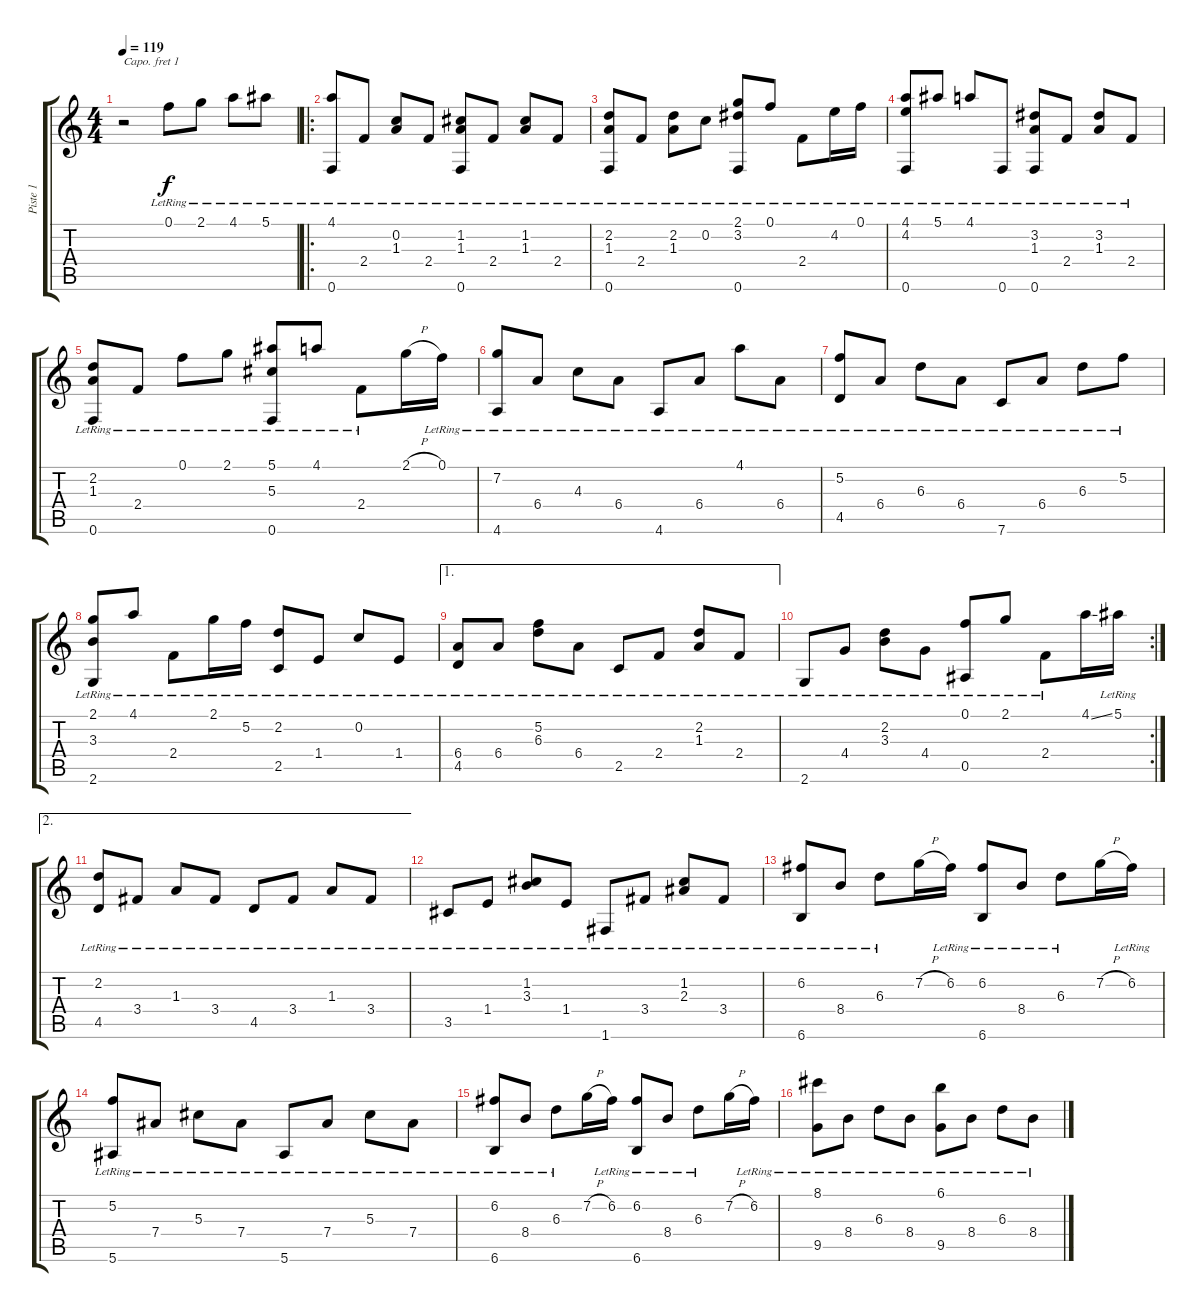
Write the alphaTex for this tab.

\track ("Piste 1" "Piste 1") {instrument acousticguitarnylon}
\staff {score tabs}
\capo 1
\tuning (E4 B3 G3 D3 A2 E2) {hide}
\ts (4 4)
\tempo 119
\clef g2
\ks c
r.2{dy f instrument acousticguitarnylon} 0.1{lr}.8 2.1{lr}.8 4.1{lr}.8 5.1{lr}.8 |
\ro
(4.1{lr} 0.6{lr}).8 2.4{lr}.8 (0.2{lr} 1.3{lr}).8 2.4{lr}.8 (1.2{lr} 1.3{lr} 0.6{lr}).8 2.4{lr}.8 (1.2{lr} 1.3{lr}).8 2.4{lr}.8 |
(2.2{lr} 1.3{lr} 0.6{lr}).8 2.4{lr}.8 (2.2{lr} 1.3{lr}).8 0.2{lr}.8 (2.1{lr} 3.2{lr} 0.6{lr}).8 0.1{lr}.8 2.4{lr}.8 4.2{lr}.16 0.1{lr}.16 |
(4.1{lr} 4.2{lr} 0.6{lr}).8 5.1{lr}.8 4.1{lr}.8 0.6{lr}.8 (3.2{lr} 1.3{lr} 0.6{lr}).8 2.4{lr}.8 (3.2{lr} 1.3{lr}).8 2.4{lr}.8 |
(2.2{lr} 1.3{lr} 0.6{lr}).8 2.4{lr}.8 0.1{lr}.8 2.1{lr}.8 (5.1{lr} 5.3{lr} 0.6{lr}).8 4.1{lr}.8 2.4{lr}.8 2.1{h}.16 0.1{lr}.16 |
(7.2{lr} 4.6{lr}).8 6.4{lr}.8 4.3{lr}.8 6.4{lr}.8 4.6{lr}.8 6.4{lr}.8 4.1{lr}.8 6.4{lr}.8 |
(5.2{lr} 4.5{lr}).8 6.4{lr}.8 6.3{lr}.8 6.4{lr}.8 7.6{lr}.8 6.4{lr}.8 6.3{lr}.8 5.2{lr}.8 |
(2.1{lr} 3.3{lr} 2.6{lr}).8 4.1{lr}.8 2.4{lr}.8 2.1{lr}.16 5.2{lr}.16 (2.2{lr} 2.5{lr}).8 1.4{lr}.8 0.2{lr}.8 1.4{lr}.8 |
\ae 1
(6.4{lr} 4.5{lr}).8 6.4{lr}.8 (5.2{lr} 6.3{lr}).8 6.4{lr}.8 2.5{lr}.8 2.4{lr}.8 (2.2{lr} 1.3{lr}).8 2.4{lr}.8 |
\rc 2
2.6{lr}.8 4.4{lr}.8 (2.2{lr} 3.3{lr}).8 4.4{lr}.8 (0.1{lr} 0.5{lr}).8 2.1{lr}.8 2.4{lr}.8 4.1{ss}.16 5.1{lr}.16 |
\ae 2
(2.2{lr} 4.5{lr}).8 3.4{lr}.8 1.3{lr}.8 3.4{lr}.8 4.5{lr}.8 3.4{lr}.8 1.3{lr}.8 3.4{lr}.8 |
3.5{lr}.8 1.4{lr}.8 (1.2{lr} 3.3{lr}).8 1.4{lr}.8 1.6{lr}.8 3.4{lr}.8 (1.2{lr} 2.3{lr}).8 3.4{lr}.8 |
(6.2{lr} 6.6{lr}).8 8.4{lr}.8 6.3{lr}.8 7.2{h}.16 6.2{lr}.16 (6.2{lr} 6.6{lr}).8 8.4{lr}.8 6.3{lr}.8 7.2{h}.16 6.2{lr}.16 |
(5.2{lr} 5.6{lr}).8 7.4{lr}.8 5.3{lr}.8 7.4{lr}.8 5.6{lr}.8 7.4{lr}.8 5.3{lr}.8 7.4{lr}.8 |
(6.2{lr} 6.6{lr}).8 8.4{lr}.8 6.3{lr}.8 7.2{h}.16 6.2{lr}.16 (6.2{lr} 6.6{lr}).8 8.4{lr}.8 6.3{lr}.8 7.2{h}.16 6.2{lr}.16 |
(8.1{lr} 9.5{lr}).8 8.4{lr}.8 6.3{lr}.8 8.4{lr}.8 (6.1{lr} 9.5{lr}).8 8.4{lr}.8 6.3{lr}.8 8.4{lr}.8
